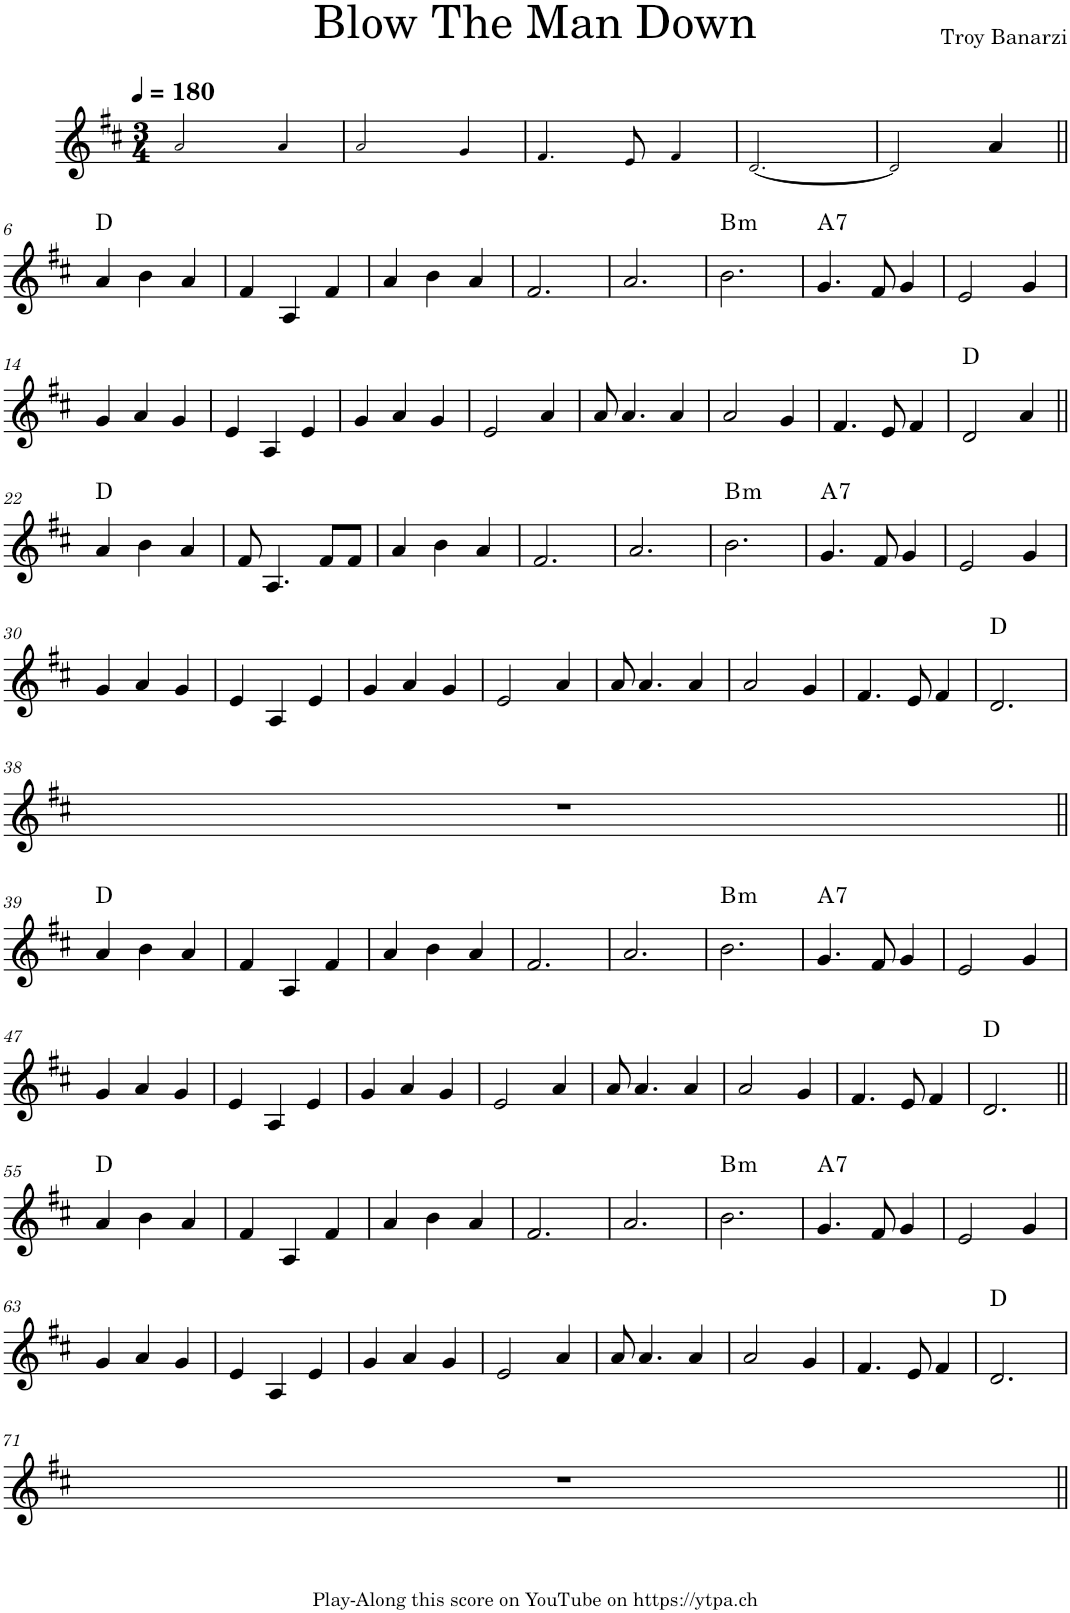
**kern	**harte
*part1	*part1
*staff1	*
*I"Piano	*
*I'Pno.	*
*clefG2	*
*k[f#c#]	*
*M3/4	*
*MM180	*
=1	=1
2a!/	.
4a!/	.
=2	=2
2a!/	.
4g!/	.
=3	=3
4.f#!/	.
8e!/	.
4f#!/	.
=4	=4
[2.d!/	.
=5	=5
2d!/]	.
4a/	.
!!LO:LB:g=z
=6||	=6||
4a/	D:maj
4b\	.
4a/	.
=7	=7
4f#/	.
4A/	.
4f#/	.
=8	=8
4a/	.
4b\	.
4a/	.
=9	=9
2.f#/	.
=10	=10
2.a/	.
=11	=11
!	!LO:H:kt=m
2.b\	B:min
=12	=12
!	!LO:H:kt=7
4.g/	A:7
8f#/	.
4g/	.
=13	=13
2e/	.
4g/	.
!!LO:LB:g=z
=14	=14
4g/	.
4a/	.
4g/	.
=15	=15
4e/	.
4A/	.
4e/	.
=16	=16
4g/	.
4a/	.
4g/	.
=17	=17
2e/	.
4a/	.
=18	=18
8a/	.
4.a/	.
4a/	.
=19	=19
2a/	.
4g/	.
=20	=20
4.f#/	.
8e/	.
4f#/	.
=21	=21
2d/	D:maj
4a/	.
!!LO:LB:g=z
=22||	=22||
4a/	D:maj
4b\	.
4a/	.
=23	=23
8f#/	.
4.A/	.
8f#/L	.
8f#/J	.
=24	=24
4a/	.
4b\	.
4a/	.
=25	=25
2.f#/	.
=26	=26
2.a/	.
=27	=27
!	!LO:H:kt=m
2.b\	B:min
=28	=28
!	!LO:H:kt=7
4.g/	A:7
8f#/	.
4g/	.
=29	=29
2e/	.
4g/	.
!!LO:LB:g=z
=30	=30
4g/	.
4a/	.
4g/	.
=31	=31
4e/	.
4A/	.
4e/	.
=32	=32
4g/	.
4a/	.
4g/	.
=33	=33
2e/	.
4a/	.
=34	=34
8a/	.
4.a/	.
4a/	.
=35	=35
2a/	.
4g/	.
=36	=36
4.f#/	.
8e/	.
4f#/	.
=37	=37
2.d/	D:maj
!!LO:LB:g=z
=38	=38
2.r	.
!!LO:LB:g=z
=39||	=39||
4a/	D:maj
4b\	.
4a/	.
=40	=40
4f#/	.
4A/	.
4f#/	.
=41	=41
4a/	.
4b\	.
4a/	.
=42	=42
2.f#/	.
=43	=43
2.a/	.
=44	=44
!	!LO:H:kt=m
2.b\	B:min
=45	=45
!	!LO:H:kt=7
4.g/	A:7
8f#/	.
4g/	.
=46	=46
2e/	.
4g/	.
!!LO:LB:g=z
=47	=47
4g/	.
4a/	.
4g/	.
=48	=48
4e/	.
4A/	.
4e/	.
=49	=49
4g/	.
4a/	.
4g/	.
=50	=50
2e/	.
4a/	.
=51	=51
8a/	.
4.a/	.
4a/	.
=52	=52
2a/	.
4g/	.
=53	=53
4.f#/	.
8e/	.
4f#/	.
=54	=54
2.d/	D:maj
!!LO:LB:g=z
=55||	=55||
4a/	D:maj
4b\	.
4a/	.
=56	=56
4f#/	.
4A/	.
4f#/	.
=57	=57
4a/	.
4b\	.
4a/	.
=58	=58
2.f#/	.
=59	=59
2.a/	.
=60	=60
!	!LO:H:kt=m
2.b\	B:min
=61	=61
!	!LO:H:kt=7
4.g/	A:7
8f#/	.
4g/	.
=62	=62
2e/	.
4g/	.
!!LO:LB:g=z
=63	=63
4g/	.
4a/	.
4g/	.
=64	=64
4e/	.
4A/	.
4e/	.
=65	=65
4g/	.
4a/	.
4g/	.
=66	=66
2e/	.
4a/	.
=67	=67
8a/	.
4.a/	.
4a/	.
=68	=68
2a/	.
4g/	.
=69	=69
4.f#/	.
8e/	.
4f#/	.
=70	=70
2.d/	D:maj
!!LO:LB:g=z
=71	=71
2.r	.
=||	=||
*-	*-
